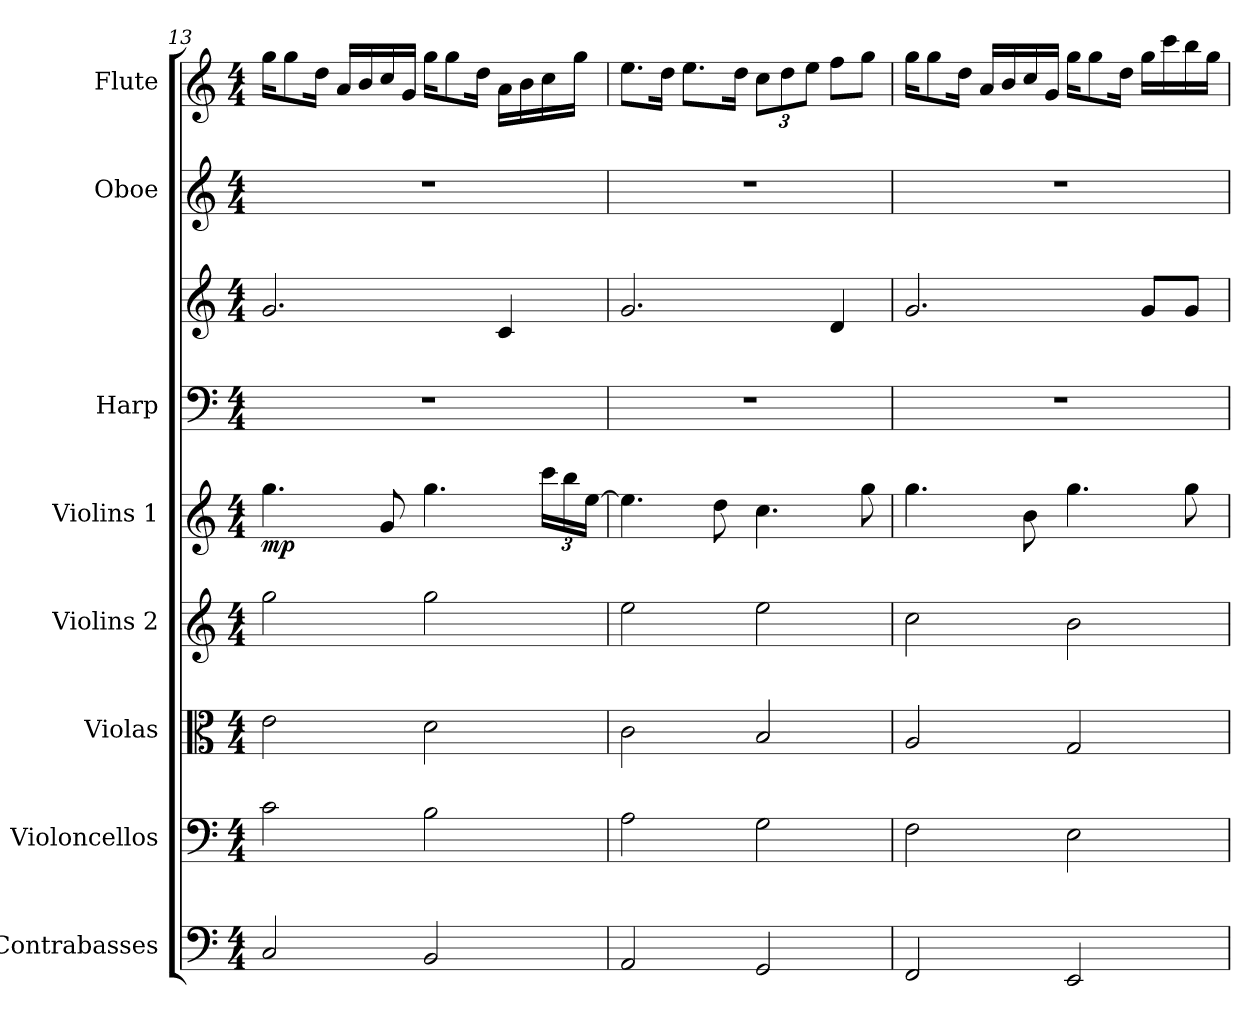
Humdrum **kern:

**kern	**kern	**kern	**kern	**kern	**dynam	**kern	**kern	**kern	**kern
*part8	*part7	*part6	*part5	*part4	*part4	*part3	*part3	*part2	*part1
*staff9	*staff8	*staff7	*staff6	*staff5	*staff5	*staff4	*staff3	*staff2	*staff1
*I"Contrabasses	*I"Violoncellos	*I"Violas	*I"Violins 2	*I"Violins 1	*	*I"Harp	*	*I"Oboe	*I"Flute
*I'Cbs.	*I'Vcs.	*I'Vlas.	*I'Vlns. 2	*I'Vlns. 1	*	*I'Hrp.	*	*I'Ob.	*I'Fl.
!!LO:PB:g=z
*clefF4	*clefF4	*clefC3	*clefG2	*clefG2	*	*clefF4	*clefG2	*clefG2	*clefG2
*ITrd7c12	*	*	*	*	*	*	*	*	*
*k[]	*k[]	*k[]	*k[]	*k[]	*	*k[]	*k[]	*k[]	*k[]
*M4/4	*M4/4	*M4/4	*M4/4	*M4/4	*	*M4/4	*M4/4	*M4/4	*M4/4
=13	=13	=13	=13	=13	=13	=13	=13	=13	=13
!	!	!	!	!	!LO:DY:b	!	!	!	!
2CC/	2c\	2e\	2gg\	4.gg\	mp	1r	2.g/	1r	16gg\KL
.	.	.	.	.	.	.	.	.	8gg\
.	.	.	.	.	.	.	.	.	16dd\Jk
.	.	.	.	.	.	.	.	.	16a/LL
.	.	.	.	.	.	.	.	.	16b/
.	.	.	.	8g/	.	.	.	.	16cc/
.	.	.	.	.	.	.	.	.	16g/JJ
2BBB/	2B\	2d\	2gg\	4.gg\	.	.	.	.	16gg\KL
.	.	.	.	.	.	.	.	.	8gg\
.	.	.	.	.	.	.	.	.	16dd\Jk
.	.	.	.	.	.	.	4c/	.	16a\LL
.	.	.	.	.	.	.	.	.	16b\
*	*	*	*	*Xbrackettup	*	*	*	*	*
.	.	.	.	24ccc\LL	.	.	.	.	16cc\
.	.	.	.	24bb\	.	.	.	.	.
.	.	.	.	.	.	.	.	.	16gg\JJ
.	.	.	.	[24ee\JJ	.	.	.	.	.
=14	=14	=14	=14	=14	=14	=14	=14	=14	=14
2AAA/	2A\	2c\	2ee\	4.ee\]	.	1r	2.g/	1r	8.ee\L
.	.	.	.	.	.	.	.	.	16dd\Jk
.	.	.	.	.	.	.	.	.	8.ee\L
.	.	.	.	8dd\	.	.	.	.	.
.	.	.	.	.	.	.	.	.	16dd\Jk
*	*	*	*	*	*	*	*	*	*Xbrackettup
2GGG/	2G\	2B/	2ee\	4.cc\	.	.	.	.	12cc\L
.	.	.	.	.	.	.	.	.	12dd\
.	.	.	.	.	.	.	.	.	12ee\J
.	.	.	.	.	.	.	4d/	.	8ff\L
.	.	.	.	8gg\	.	.	.	.	8gg\J
=15	=15	=15	=15	=15	=15	=15	=15	=15	=15
2FFF/	2F\	2A/	2cc\	4.gg\	.	1r	2.g/	1r	16gg\KL
.	.	.	.	.	.	.	.	.	8gg\
.	.	.	.	.	.	.	.	.	16dd\Jk
.	.	.	.	.	.	.	.	.	16a/LL
.	.	.	.	.	.	.	.	.	16b/
.	.	.	.	8b\	.	.	.	.	16cc/
.	.	.	.	.	.	.	.	.	16g/JJ
2EEE/	2E\	2G/	2b\	4.gg\	.	.	.	.	16gg\KL
.	.	.	.	.	.	.	.	.	8gg\
.	.	.	.	.	.	.	.	.	16dd\Jk
.	.	.	.	.	.	.	8g/L	.	16gg\LL
.	.	.	.	.	.	.	.	.	16ccc\
.	.	.	.	8gg\	.	.	8g/J	.	16bb\
.	.	.	.	.	.	.	.	.	16gg\JJ
=	=	=	=	=	=	=	=	=	=
*-	*-	*-	*-	*-	*-	*-	*-	*-	*-
